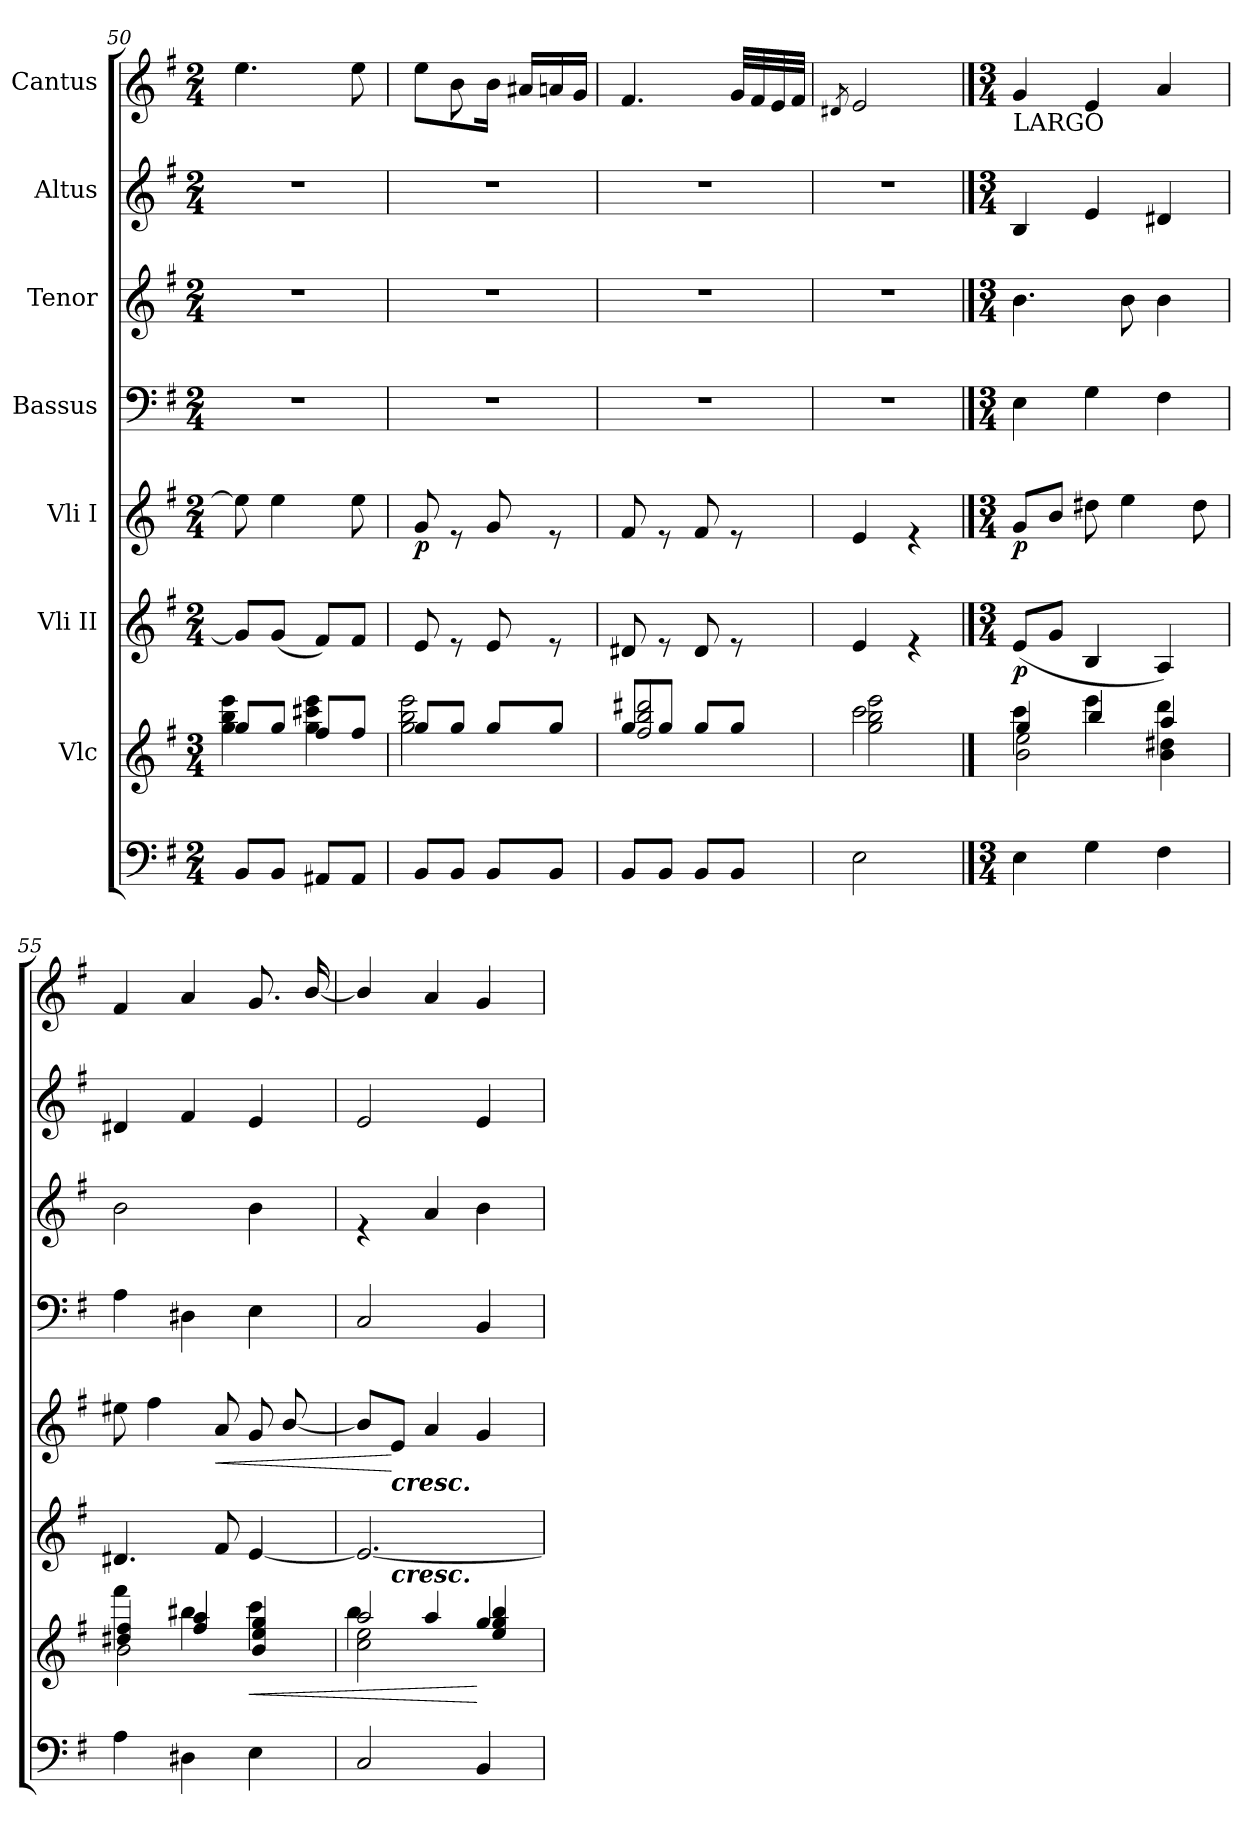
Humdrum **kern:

**kern	**kern	**dynam	**kern	**dynam	**kern	**dynam	**kern	**kern	**kern	**kern
*part8	*part7	*part7	*part6	*part6	*part5	*part5	*part4	*part3	*part2	*part1
*staff8	*staff7	*staff7	*staff6	*staff6	*staff5	*staff5	*staff4	*staff3	*staff2	*staff1
*	*I"Vlc	*	*I"Vli II	*	*I"Vli I	*	*I"Bassus	*I"Tenor	*I"Altus	*I"Cantus
*clefF4	*clefG2	*	*clefG2	*	*clefG2	*	*clefF4	*clefG2	*clefG2	*clefG2
*	*ITrd7c12	*	*	*	*	*	*	*	*	*
*k[f#]	*k[f#]	*	*k[f#]	*	*k[f#]	*	*k[f#]	*k[f#]	*k[f#]	*k[f#]
*G:	*G:	*	*G:	*	*G:	*	*G:	*G:	*G:	*G:
*M2/4	*M3/4	*	*M2/4	*	*M2/4	*	*M2/4	*M2/4	*M2/4	*M2/4
=50	=50	=50	=50	=50	=50	=50	=50	=50	=50	=50
*	*^	*	*	*	*	*	*	*	*	*
8BB/L	8g/L	4g\ 4b\ 4ee\	.	8g/L]	.	8ee\]	.	2r	2r	2r	4.ee\
8BB/J	8g/J	.	.	(<8g/J	.	4ee\	.	.	.	.	.
8AA#X/L	8f#/L	4g\ 4cc#X\ 4ee\	.	8f#/L)	.	.	.	.	.	.	.
8AA#/J	8f#/J	.	.	8f#/J	.	8ee\	.	.	.	.	8ee\
=51	=51	=51	=51	=51	=51	=51	=51	=51	=51	=51	=51
*	*	*	*	*	*	*	*	*	*	*	*^
!	!	!	!	!	!	!	!LO:DY:b	!	!	!	!	!
8BB/L	8g/L	2g\ 2b\ 2ee\	.	8e/	.	8g/	p	2r	2r	2r	8ee\L	8ryy
8BB/J	8g/J	.	.	8re	.	8re	.	.	.	.	8ryy	8b\
8BB/L	8g/L	.	.	8e/	.	8g/	.	.	.	.	16b\Jk	16ryy
.	.	.	.	.	.	.	.	.	.	.	8.ryy	16a#X/LL
8BB/J	8g/J	.	.	8re	.	8re	.	.	.	.	.	16an/
.	.	.	.	.	.	.	.	.	.	.	.	16g/JJ
*	*	*	*	*	*	*	*	*	*	*	*v	*v
=52	=52	=52	=52	=52	=52	=52	=52	=52	=52	=52	=52
8BB/L	8g/L	2f#/ 2b/ 2dd#X/	.	8d#X/	.	8f#/	.	2r	2r	2r	4.f#/
8BB/J	8g/J	.	.	8re	.	8re	.	.	.	.	.
8BB/L	8g/L	.	.	8d#/	.	8f#/	.	.	.	.	.
8BB/J	8g/J	.	.	8re	.	8re	.	.	.	.	32g/LLL
.	.	.	.	.	.	.	.	.	.	.	32f#/
.	.	.	.	.	.	.	.	.	.	.	32e/
.	.	.	.	.	.	.	.	.	.	.	32f#/JJJ
=53	=53	=53	=53	=53	=53	=53	=53	=53	=53	=53	=53
.	.	.	.	.	.	.	.	.	.	.	8qd#X/
2E\	2cc\	2g\ 2b\ 2ee\	.	4e/	.	4e/	.	2r	2r	2r	2e/
.	.	.	.	4re	.	4re	.	.	.	.	.
*	*v	*v	*	*	*	*	*	*	*	*	*
!!LO:PB:g=z
==54	==54	==54	==54	==54	==54	==54	==54	==54	==54	==54
*M3/4	*	*	*M3/4	*	*M3/4	*	*M3/4	*M3/4	*M3/4	*M3/4
*	*	*	*	*	*	*	*	*	*	*MM42
*	*^	*	*	*	*	*	*	*	*	*
*	*	*^	*	*	*	*	*	*	*	*	*
!	!	!	!	!	!	!	!	!	!	!	!	!LO:TX:b:t=LARGO
!	!	!	!	!	!	!LO:DY:b	!	!LO:DY:b	!	!	!	!
4E\	4cc\	4g/	2B\ 2e\	.	(<8e/L	p	8g/L	p	4E\	4.b\	4B/	4g/
.	.	.	.	.	8g/J	.	8b/J	.	.	.	.	.
4G\	4ee\	4b/	.	.	4B/	.	8dd#X\	.	4G\	.	4e/	4e/
.	.	.	.	.	.	.	4ee\	.	.	8b\	.	.
4F#\	4dd\	4a/	4B\ 4d#X\	.	4A/)	.	.	.	4F#\	4b\	4d#X/	4a/
.	.	.	.	.	.	.	8dd#\	.	.	.	.	.
=55	=55	=55	=55	=55	=55	=55	=55	=55	=55	=55	=55	=55
4A\	4ff#\	4d#X/ 4f#/	2B\	.	4.d#X/	.	8ee#X\	.	4A\	2b\	4d#X/	4f#/
.	.	.	.	.	.	.	4ff#\	.	.	.	.	.
4D#X\	4b#X\	4f#/ 4a/	.	.	.	.	.	.	4D#X\	.	4f#/	4a/
!	!	!	!	!	!	!	!	!LO:HP:b	!	!	!	!
.	.	.	.	.	8f#/	.	8a/	<	.	.	.	.
!	!	!	!	!LO:HP:b	!	!	!	!	!	!	!	!
4E\	4cc\	4B/ 4e/ 4g/	4ryy	<	[<4e/	.	8g/	.	4E\	4b\	4e/	8.g/
.	.	.	.	.	.	.	[<8b/	.	.	.	.	.
.	.	.	.	.	.	.	.	.	.	.	.	[<16b/
=56	=56	=56	=56	=56	=56	=56	=56	=56	=56	=56	=56	=56
*	*	*	*	*	*^	*	*	*	*	*	*	*
2C/	2a/	4b\	2c\ 2e\	.	2.e/_	8ryy	.	8b/L]	.	2C/	4re	2e/	4b/]
!	!	!	!	!	!	!	!	!LO:TX:b:Bi:t=cresc.	!	!	!	!	!
!	!	!	!	!	!	!LO:TX:b:Bi:t=cresc.	!	!	!	!	!	!	!
.	.	.	.	.	.	2ryy	.	8e/J	[	.	.	.	.
.	.	4a/	.	.	.	.	.	4a/	.	.	4a/	.	4a/
4BB/	4g/	4e/ 4g/ 4b/	4ryy	[	.	.	.	4g/	.	4BB/	4b\	4e/	4g/
.	.	.	.	.	.	8ryy	.	.	.	.	.	.	.
*	*v	*v	*v	*	*	*	*	*	*	*	*	*	*
*	*	*	*v	*v	*	*	*	*	*	*	*
=	=	=	=	=	=	=	=	=	=	=
*-	*-	*-	*-	*-	*-	*-	*-	*-	*-	*-
